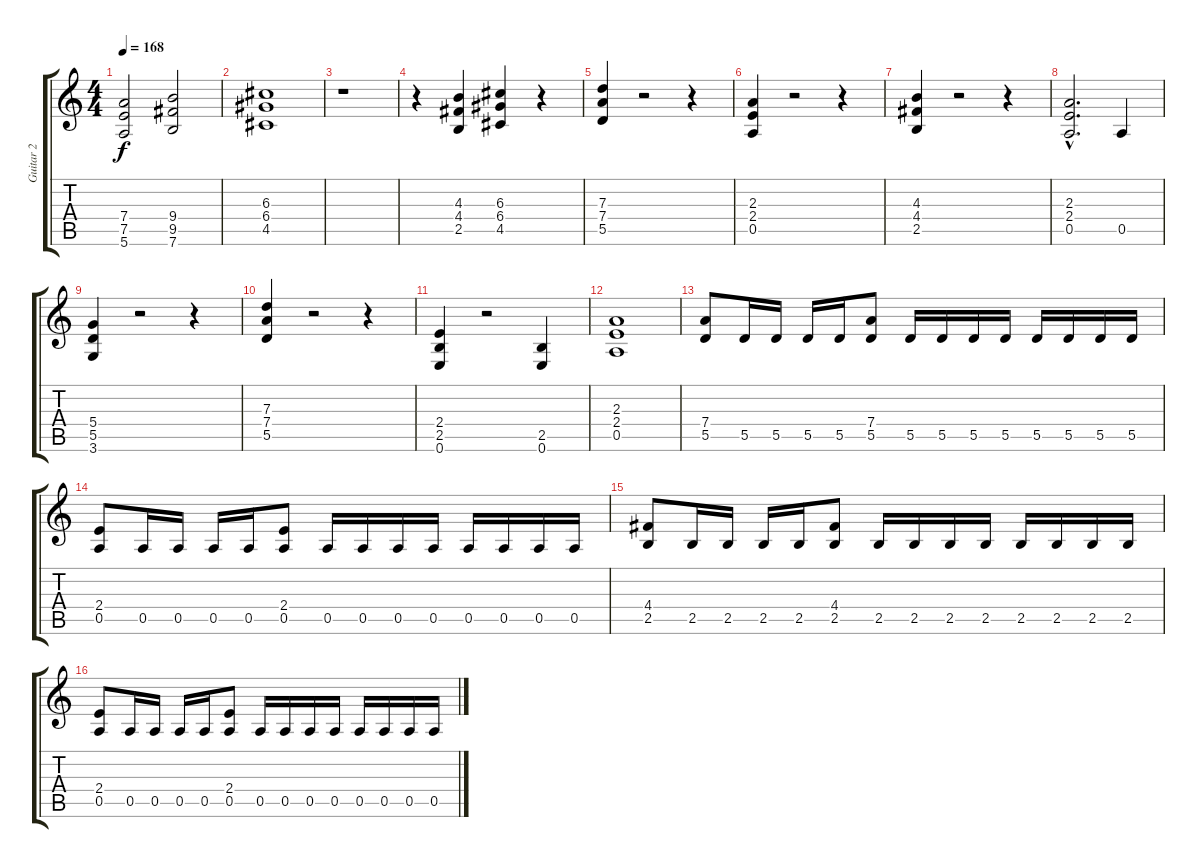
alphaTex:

\track ("Guitar 2" "Guitar 2") {instrument distortionguitar}
\staff {score tabs}
\tuning (E4 B3 G3 D3 A2 E2) {hide}
\ts (4 4)
\tempo 168
\clef g2
\ks c
(7.4 7.5 5.6).2{dy f} (9.4 9.5 7.6).2 |
(6.3 6.4 4.5).1 |
r.1 |
r.4 (4.3 4.4 2.5).4 (6.3 6.4 4.5).4 r.4 |
\section ("" "")
(7.3 7.4 5.5).4 r.2 r.4 |
(2.3 2.4 0.5).4 r.2 r.4 |
(4.3 4.4 2.5).4 r.2 r.4 |
(2.3{hac} 2.4{hac} 0.5{hac}).2{d} 0.5.4 |
\section ("" "")
(5.4 5.5 3.6).4 r.2 r.4 |
(7.3 7.4 5.5).4 r.2 r.4 |
(2.4 2.5 0.6).4 r.2 (2.5 0.6).4 |
(2.3 2.4 0.5).1 |
\section ("" "")
(7.4 5.5).8 5.5.16 5.5.16 5.5.16 5.5.16 (7.4 5.5).8 5.5.16 5.5.16 5.5.16 5.5.16 5.5.16 5.5.16 5.5.16 5.5.16 |
(2.4 0.5).8 0.5.16 0.5.16 0.5.16 0.5.16 (2.4 0.5).8 0.5.16 0.5.16 0.5.16 0.5.16 0.5.16 0.5.16 0.5.16 0.5.16 |
(4.4 2.5).8 2.5.16 2.5.16 2.5.16 2.5.16 (4.4 2.5).8 2.5.16 2.5.16 2.5.16 2.5.16 2.5.16 2.5.16 2.5.16 2.5.16 |
(2.4 0.5).8 0.5.16 0.5.16 0.5.16 0.5.16 (2.4 0.5).8 0.5.16 0.5.16 0.5.16 0.5.16 0.5.16 0.5.16 0.5.16 0.5.16
